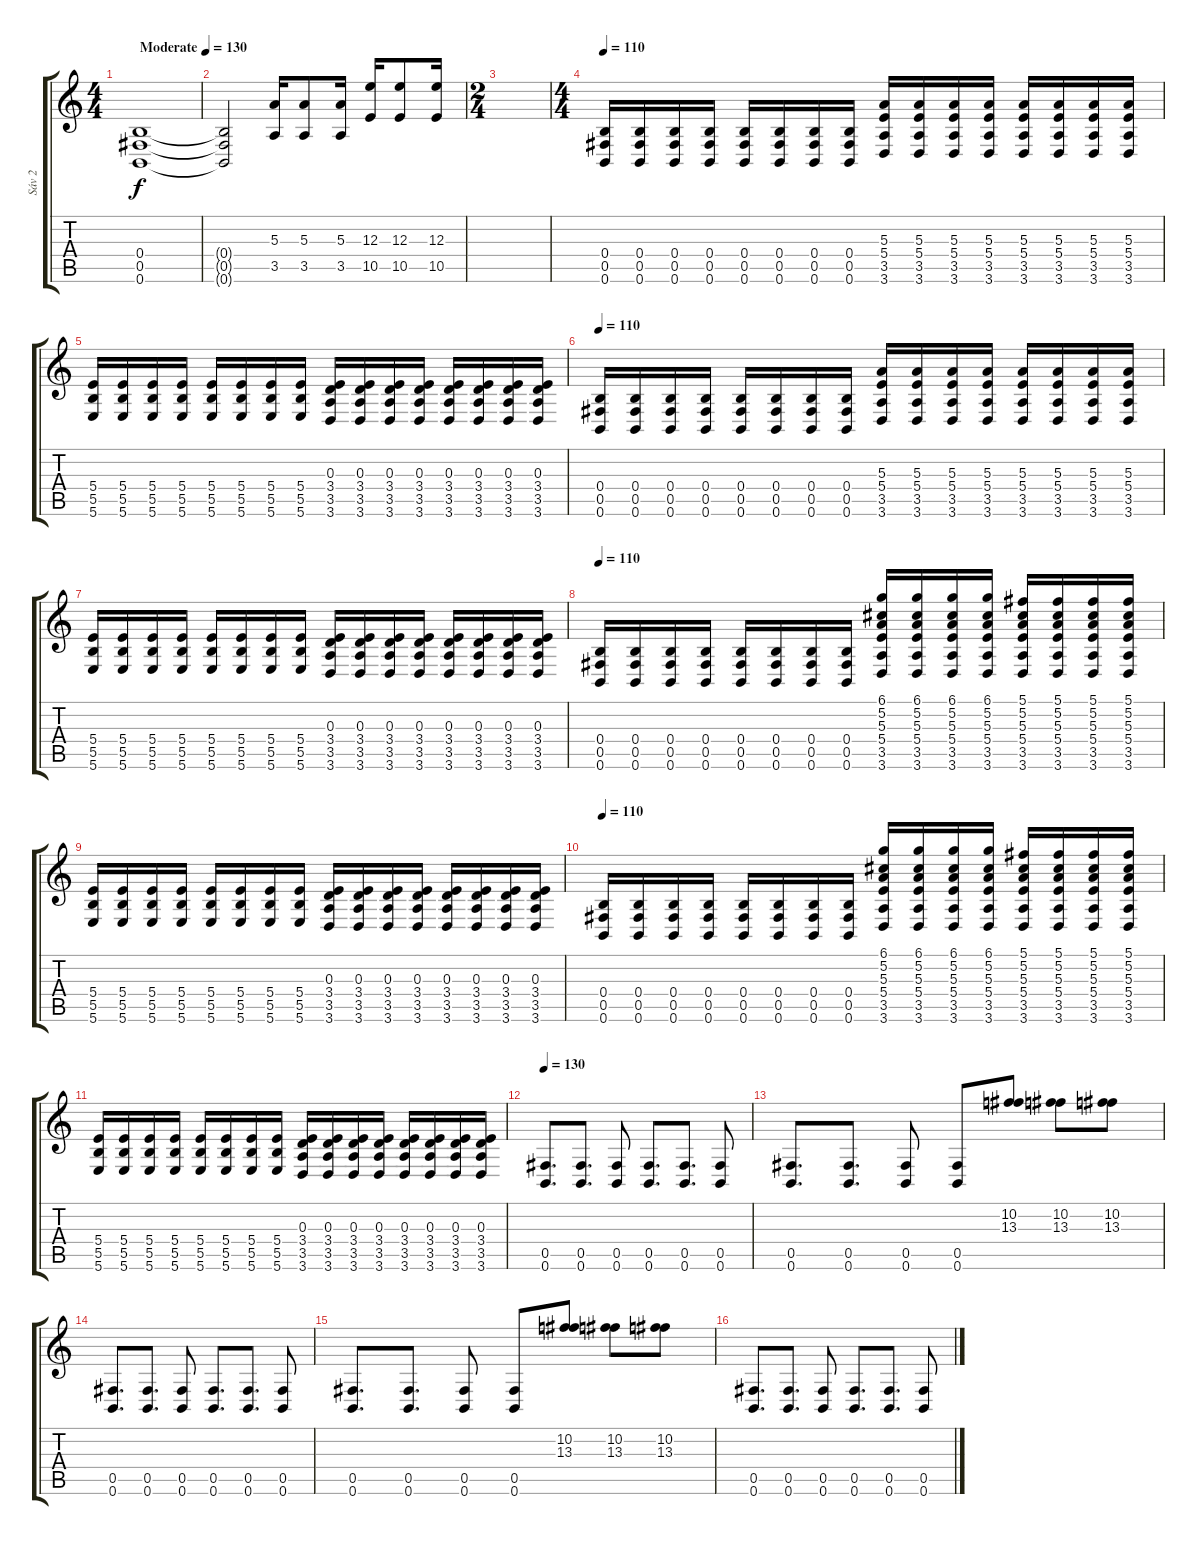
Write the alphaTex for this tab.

\track ("Sáv 2" "Sáv 2") {instrument distortionguitar}
\staff {score tabs}
\tuning (Db4 Ab3 E3 B2 Gb2 B1) {hide}
\ts (4 4)
\tempo (130 "Moderate")
\tempo 110
\tempo (130 "Moderate")
\clef g2
\ks c
(0.4 0.5 0.6).1{dy f instrument distortionguitar} |
(0.4{t} 0.5{t} 0.6{t}).2 (5.3 3.5).16 (5.3 3.5).8 (5.3 3.5).16 (12.3 10.5).16 (12.3 10.5).8 (12.3 10.5).16 |
\ts (2 4)
|
\ts (4 4)
\tempo 110
(0.4 0.5 0.6).16 (0.4 0.5 0.6).16 (0.4 0.5 0.6).16 (0.4 0.5 0.6).16 (0.4 0.5 0.6).16 (0.4 0.5 0.6).16 (0.4 0.5 0.6).16 (0.4 0.5 0.6).16 (5.3 5.4 3.5 3.6).16 (5.3 5.4 3.5 3.6).16 (5.3 5.4 3.5 3.6).16 (5.3 5.4 3.5 3.6).16 (5.3 5.4 3.5 3.6).16 (5.3 5.4 3.5 3.6).16 (5.3 5.4 3.5 3.6).16 (5.3 5.4 3.5 3.6).16 |
(5.4 5.5 5.6).16 (5.4 5.5 5.6).16 (5.4 5.5 5.6).16 (5.4 5.5 5.6).16 (5.4 5.5 5.6).16 (5.4 5.5 5.6).16 (5.4 5.5 5.6).16 (5.4 5.5 5.6).16 (0.3 3.4 3.5 3.6).16 (0.3 3.4 3.5 3.6).16 (0.3 3.4 3.5 3.6).16 (0.3 3.4 3.5 3.6).16 (0.3 3.4 3.5 3.6).16 (0.3 3.4 3.5 3.6).16 (0.3 3.4 3.5 3.6).16 (0.3 3.4 3.5 3.6).16 |
\tempo 110
(0.4 0.5 0.6).16 (0.4 0.5 0.6).16 (0.4 0.5 0.6).16 (0.4 0.5 0.6).16 (0.4 0.5 0.6).16 (0.4 0.5 0.6).16 (0.4 0.5 0.6).16 (0.4 0.5 0.6).16 (5.3 5.4 3.5 3.6).16 (5.3 5.4 3.5 3.6).16 (5.3 5.4 3.5 3.6).16 (5.3 5.4 3.5 3.6).16 (5.3 5.4 3.5 3.6).16 (5.3 5.4 3.5 3.6).16 (5.3 5.4 3.5 3.6).16 (5.3 5.4 3.5 3.6).16 |
(5.4 5.5 5.6).16 (5.4 5.5 5.6).16 (5.4 5.5 5.6).16 (5.4 5.5 5.6).16 (5.4 5.5 5.6).16 (5.4 5.5 5.6).16 (5.4 5.5 5.6).16 (5.4 5.5 5.6).16 (0.3 3.4 3.5 3.6).16 (0.3 3.4 3.5 3.6).16 (0.3 3.4 3.5 3.6).16 (0.3 3.4 3.5 3.6).16 (0.3 3.4 3.5 3.6).16 (0.3 3.4 3.5 3.6).16 (0.3 3.4 3.5 3.6).16 (0.3 3.4 3.5 3.6).16 |
\tempo 110
(0.4 0.5 0.6).16 (0.4 0.5 0.6).16 (0.4 0.5 0.6).16 (0.4 0.5 0.6).16 (0.4 0.5 0.6).16 (0.4 0.5 0.6).16 (0.4 0.5 0.6).16 (0.4 0.5 0.6).16 (6.1 5.2 5.3 5.4 3.5 3.6).16 (6.1 5.2 5.3 5.4 3.5 3.6).16 (6.1 5.2 5.3 5.4 3.5 3.6).16 (6.1 5.2 5.3 5.4 3.5 3.6).16 (5.1 5.2 5.3 5.4 3.5 3.6).16 (5.1 5.2 5.3 5.4 3.5 3.6).16 (5.1 5.2 5.3 5.4 3.5 3.6).16 (5.1 5.2 5.3 5.4 3.5 3.6).16 |
(5.4 5.5 5.6).16 (5.4 5.5 5.6).16 (5.4 5.5 5.6).16 (5.4 5.5 5.6).16 (5.4 5.5 5.6).16 (5.4 5.5 5.6).16 (5.4 5.5 5.6).16 (5.4 5.5 5.6).16 (0.3 3.4 3.5 3.6).16 (0.3 3.4 3.5 3.6).16 (0.3 3.4 3.5 3.6).16 (0.3 3.4 3.5 3.6).16 (0.3 3.4 3.5 3.6).16 (0.3 3.4 3.5 3.6).16 (0.3 3.4 3.5 3.6).16 (0.3 3.4 3.5 3.6).16 |
\tempo 110
(0.4 0.5 0.6).16 (0.4 0.5 0.6).16 (0.4 0.5 0.6).16 (0.4 0.5 0.6).16 (0.4 0.5 0.6).16 (0.4 0.5 0.6).16 (0.4 0.5 0.6).16 (0.4 0.5 0.6).16 (6.1 5.2 5.3 5.4 3.5 3.6).16 (6.1 5.2 5.3 5.4 3.5 3.6).16 (6.1 5.2 5.3 5.4 3.5 3.6).16 (6.1 5.2 5.3 5.4 3.5 3.6).16 (5.1 5.2 5.3 5.4 3.5 3.6).16 (5.1 5.2 5.3 5.4 3.5 3.6).16 (5.1 5.2 5.3 5.4 3.5 3.6).16 (5.1 5.2 5.3 5.4 3.5 3.6).16 |
(5.4 5.5 5.6).16 (5.4 5.5 5.6).16 (5.4 5.5 5.6).16 (5.4 5.5 5.6).16 (5.4 5.5 5.6).16 (5.4 5.5 5.6).16 (5.4 5.5 5.6).16 (5.4 5.5 5.6).16 (0.3 3.4 3.5 3.6).16 (0.3 3.4 3.5 3.6).16 (0.3 3.4 3.5 3.6).16 (0.3 3.4 3.5 3.6).16 (0.3 3.4 3.5 3.6).16 (0.3 3.4 3.5 3.6).16 (0.3 3.4 3.5 3.6).16 (0.3 3.4 3.5 3.6).16 |
\tempo 130
(0.5 0.6).8{d} (0.5 0.6).8{d} (0.5 0.6).8 (0.5 0.6).8{d} (0.5 0.6).8{d} (0.5 0.6).8 |
(0.5 0.6).8{d} (0.5 0.6).8{d} (0.5 0.6).8 (0.5 0.6).8 (10.2 13.3).8 (10.2 13.3).8 (10.2 13.3).8 |
(0.5 0.6).8{d} (0.5 0.6).8{d} (0.5 0.6).8 (0.5 0.6).8{d} (0.5 0.6).8{d} (0.5 0.6).8 |
(0.5 0.6).8{d} (0.5 0.6).8{d} (0.5 0.6).8 (0.5 0.6).8 (10.2 13.3).8 (10.2 13.3).8 (10.2 13.3).8 |
(0.5 0.6).8{d} (0.5 0.6).8{d} (0.5 0.6).8 (0.5 0.6).8{d} (0.5 0.6).8{d} (0.5 0.6).8
